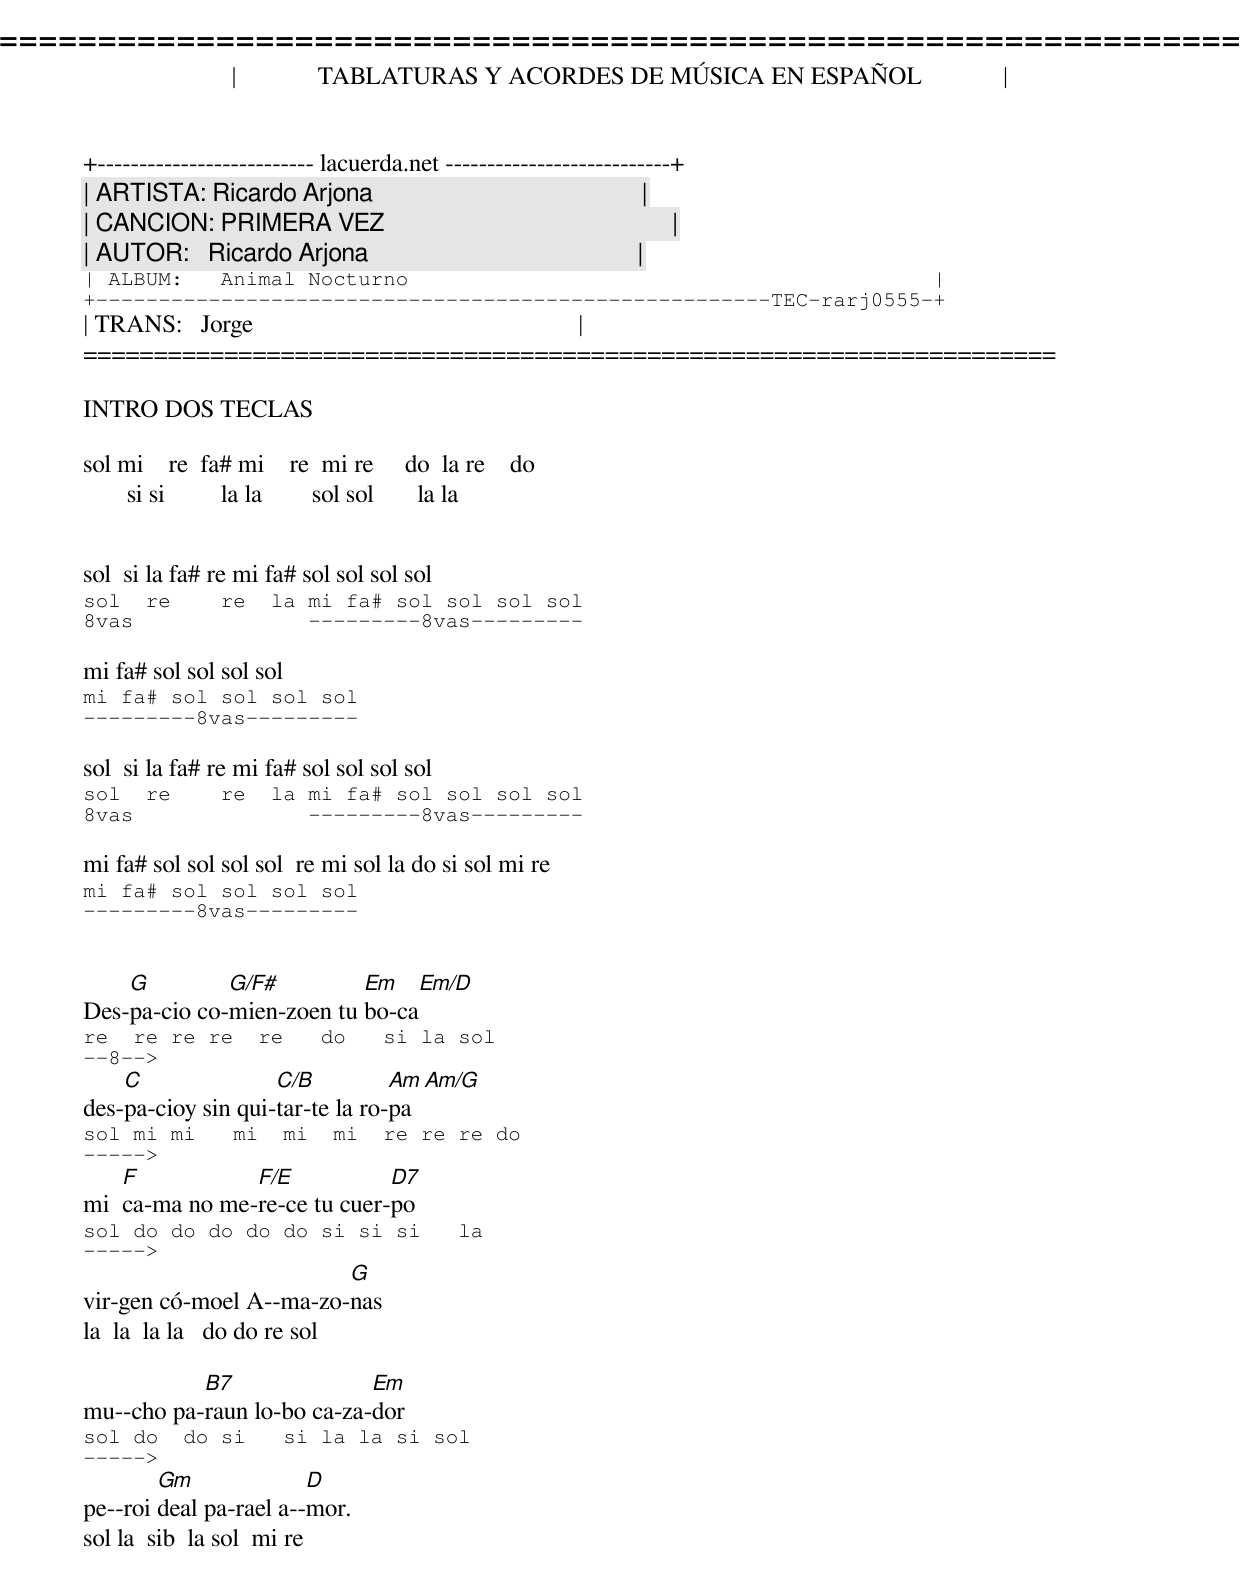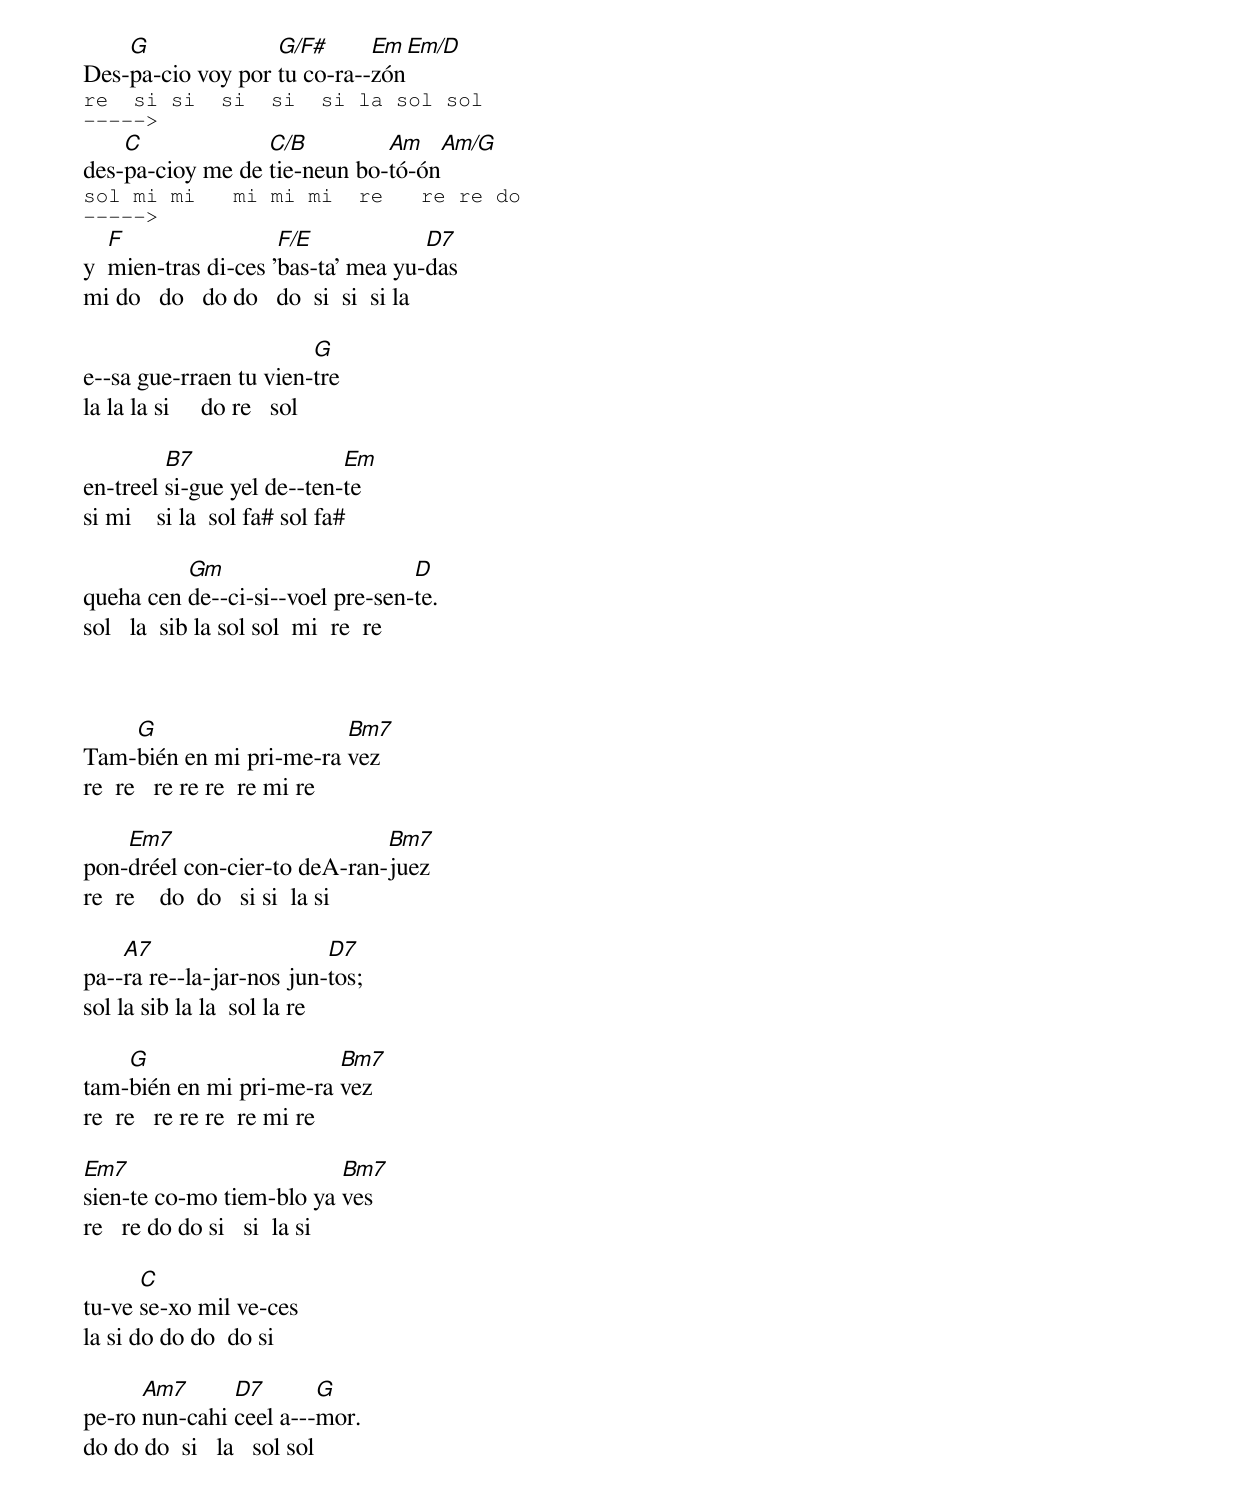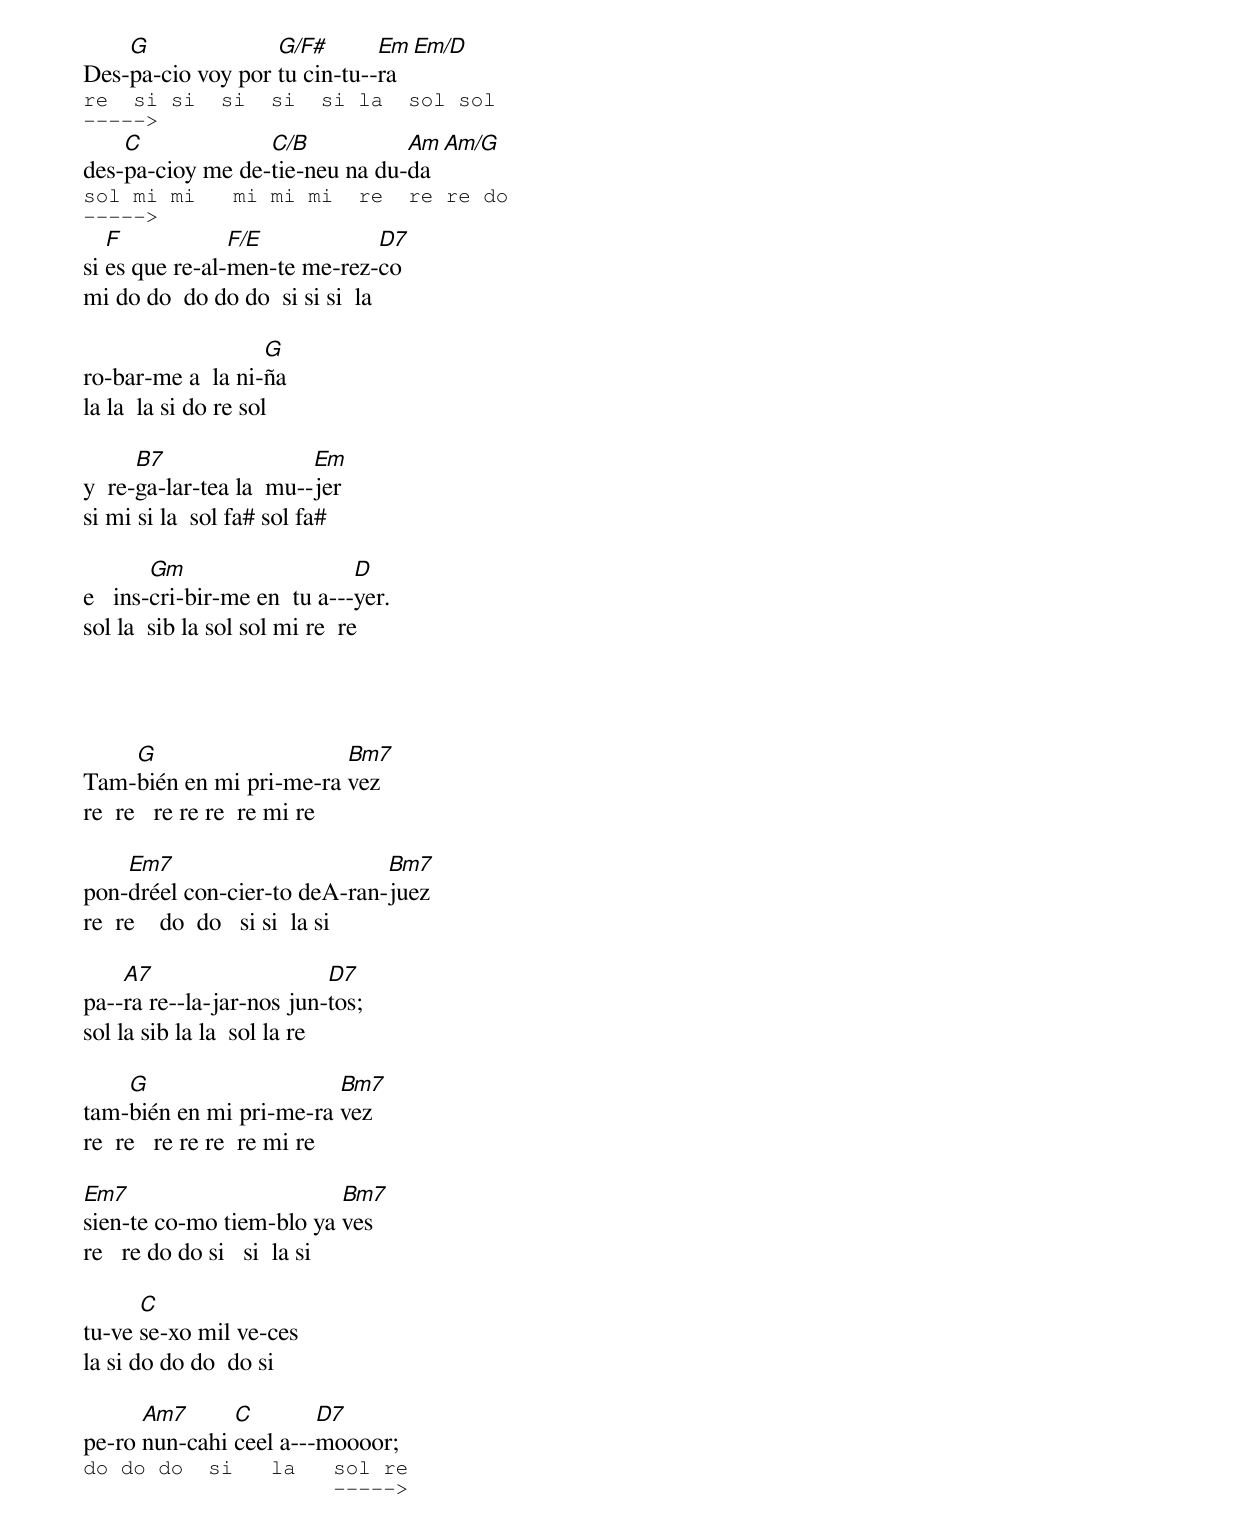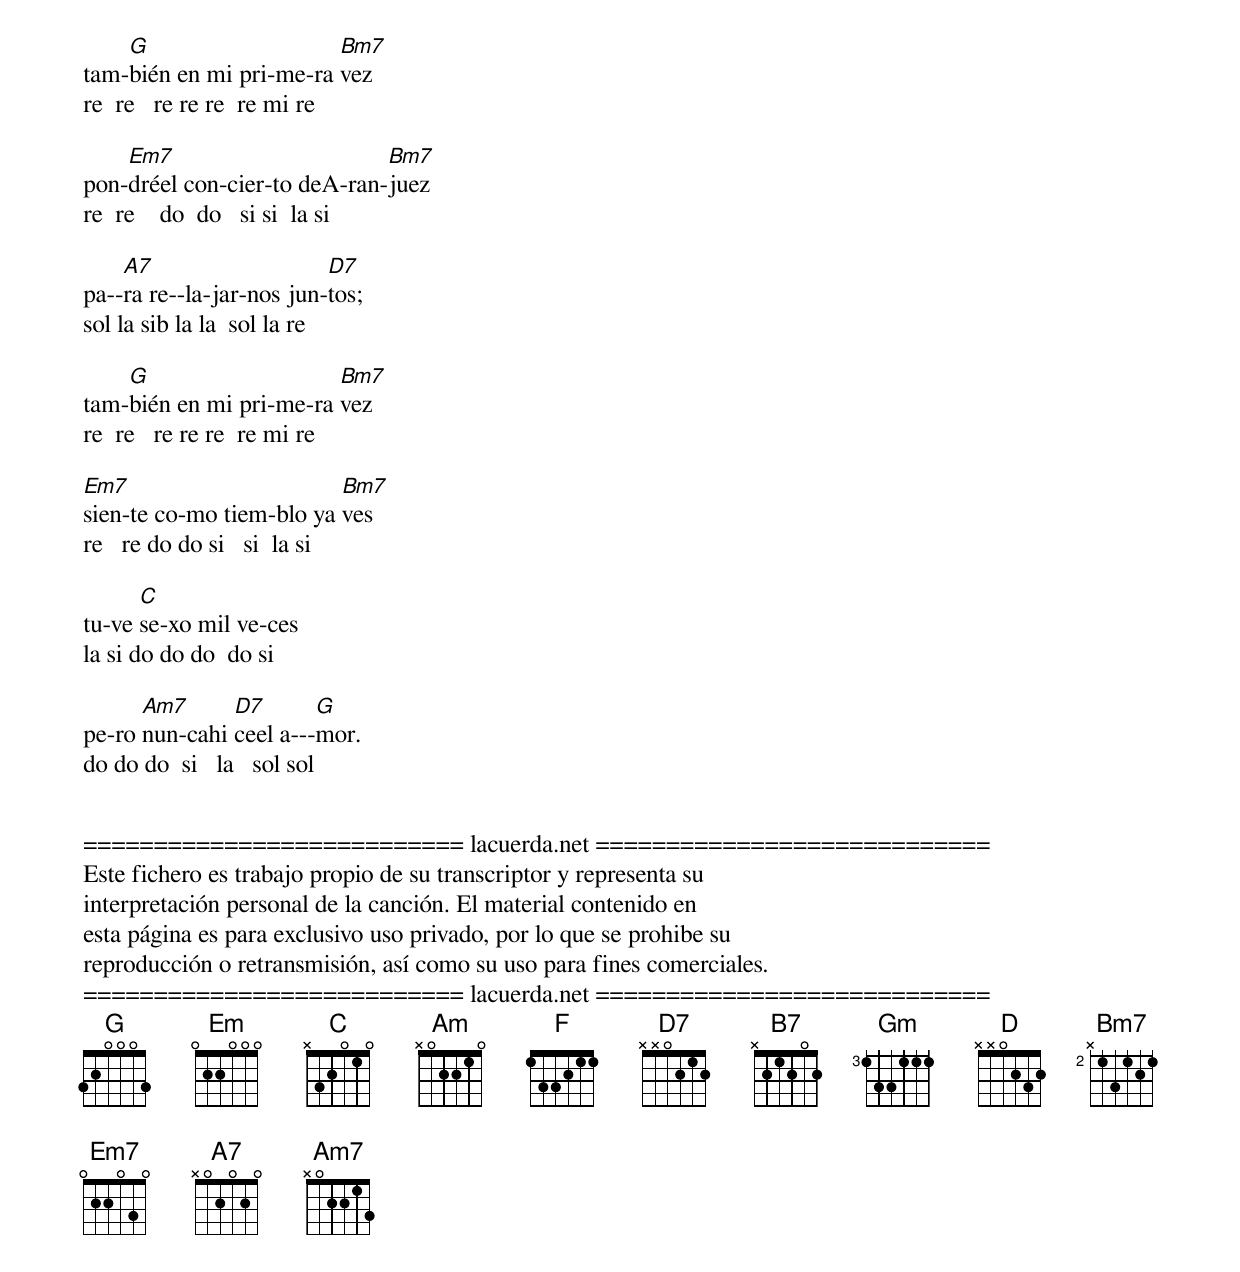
=====================================================================
|             TABLATURAS Y ACORDES DE MÚSICA EN ESPAÑOL             |
+-------------------------- lacuerda.net ---------------------------+
| ARTISTA: Ricardo Arjona                                           |
| CANCION: PRIMERA VEZ                                              |
| AUTOR:   Ricardo Arjona                                           |
| ALBUM:   Animal Nocturno                                          |
+------------------------------------------------------TEC-rarj0555-+
| TRANS:   Jorge                                                    |
=====================================================================

INTRO DOS TECLAS

sol mi    re  fa# mi    re  mi re     do  la re    do
       si si         la la        sol sol       la la


sol  si la fa# re mi fa# sol sol sol sol
sol  re    re  la mi fa# sol sol sol sol
8vas              ---------8vas---------

mi fa# sol sol sol sol
mi fa# sol sol sol sol
---------8vas---------

sol  si la fa# re mi fa# sol sol sol sol
sol  re    re  la mi fa# sol sol sol sol
8vas              ---------8vas---------

mi fa# sol sol sol sol  re mi sol la do si sol mi re
mi fa# sol sol sol sol
---------8vas---------


    G         G/F#         Em      Em/D
Des-pa-cio co-mien-zoen tu bo-ca
re  re re re  re   do   si la sol
--8-->
    C		    C/B          Am  Am/G
des-pa-cioy sin qui-tar-te la ro-pa
sol mi mi   mi  mi  mi  re re re do
----->
    F           F/E           D7
mi  ca-ma no me-re-ce tu cuer-po
sol do do do do do si si si   la
----->
		     	 G
vir-gen có-moel A--ma-zo-nas
la  la  la la   do do re sol

	   B7               Em
mu--cho pa-raun lo-bo ca-za-dor
sol do  do si   si la la si sol
----->
	Gm              D
pe--roi deal pa-rael a--mor.
sol la  sib  la sol  mi re


    G              G/F#      Em      Em/D
Des-pa-cio voy por tu co-ra--zón
re  si si  si  si  si la sol sol
----->
    C		  C/B         Am     Am/G
des-pa-cioy me de tie-neun bo-tó-ón
sol mi mi   mi mi mi  re   re re do
----->
   F                 F/E            D7
y  mien-tras di-ces 'bas-ta' mea yu-das
mi do   do   do do   do  si  si  si la

			G
e--sa gue-rraen tu vien-tre
la la la si     do re   sol

	 B7                 Em
en-treel si-gue yel de--ten-te
si mi    si la  sol fa# sol fa#

          Gm			  D
queha cen de--ci-si--voel pre-sen-te.
sol   la  sib la sol sol  mi  re  re



    G			 Bm7
Tam-bién en mi pri-me-ra vez
re  re   re re re  re mi re

    Em7			      Bm7
pon-dréel con-cier-to deA-ran-juez
re  re    do  do   si si  la si

    A7			  D7
pa--ra re--la-jar-nos jun-tos;
sol la sib la la  sol la re

    G			 Bm7
tam-bién en mi pri-me-ra vez
re  re   re re re  re mi re

Em7			  Bm7
sien-te co-mo tiem-blo ya ves
re   re do do si   si  la si

      C
tu-ve se-xo mil ve-ces
la si do do do  do si

      Am7      D7       G
pe-ro nun-cahi ceel a---mor.
do do do  si   la   sol sol



    G              G/F#       Em      Em/D
Des-pa-cio voy por tu cin-tu--ra
re  si si  si  si  si la  sol sol
----->
    C		  C/B           Am     Am/G
des-pa-cioy me de-tie-neu na du-da
sol mi mi   mi mi mi  re  re re do
----->
   F            F/E           D7
si es que re-al-men-te me-rez-co
mi do do  do do do  si si si  la

		   G
ro-bar-me a  la ni-ña
la la  la si do re sol

      B7		 Em
y  re-ga-lar-tea la  mu--jer
si mi si la  sol fa# sol fa#

        Gm                    D
e   ins-cri-bir-me en  tu a---yer.
sol la  sib la sol sol mi re  re




    G			 Bm7
Tam-bién en mi pri-me-ra vez
re  re   re re re  re mi re

    Em7			      Bm7
pon-dréel con-cier-to deA-ran-juez
re  re    do  do   si si  la si

    A7			  D7
pa--ra re--la-jar-nos jun-tos;
sol la sib la la  sol la re

    G			 Bm7
tam-bién en mi pri-me-ra vez
re  re   re re re  re mi re

Em7			  Bm7
sien-te co-mo tiem-blo ya ves
re   re do do si   si  la si

      C
tu-ve se-xo mil ve-ces
la si do do do  do si

      Am7      C        D7
pe-ro nun-cahi ceel a---moooor;
do do do  si   la   sol re
		    ----->
    G			 Bm7
tam-bién en mi pri-me-ra vez
re  re   re re re  re mi re

    Em7			      Bm7
pon-dréel con-cier-to deA-ran-juez
re  re    do  do   si si  la si

    A7			  D7
pa--ra re--la-jar-nos jun-tos;
sol la sib la la  sol la re

    G			 Bm7
tam-bién en mi pri-me-ra vez
re  re   re re re  re mi re

Em7			  Bm7
sien-te co-mo tiem-blo ya ves
re   re do do si   si  la si

      C
tu-ve se-xo mil ve-ces
la si do do do  do si

      Am7      D7       G
pe-ro nun-cahi ceel a---mor.
do do do  si   la   sol sol


=========================== lacuerda.net ============================
Este fichero es trabajo propio de su transcriptor y representa su
interpretación personal de la canción. El material contenido en
esta página es para exclusivo uso privado, por lo que se prohibe su
reproducción o retransmisión, así como su uso para fines comerciales.
=========================== lacuerda.net ============================
